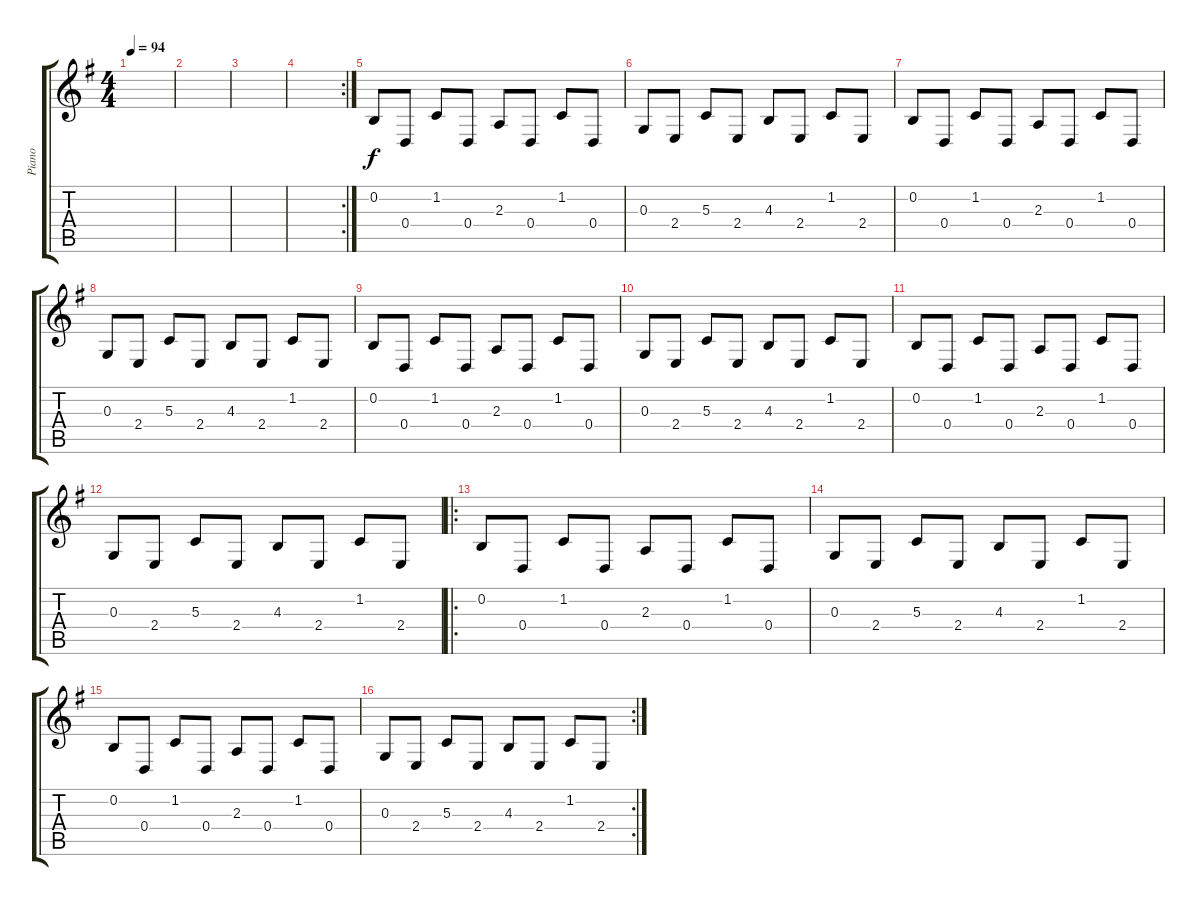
\track ("Piano" "Piano") {instrument acousticgrandpiano}
\staff {score tabs}
\tuning (E4 B3 G3 D3 A2 D2) {hide}
\ts (4 4)
\tempo 94
\clef g2
\ks g
|
|
|
\rc 2
|
0.2.8 0.4.8 1.2.8 0.4.8 2.3.8 0.4.8 1.2.8 0.4.8 |
0.3.8 2.4.8 5.3.8 2.4.8 4.3.8 2.4.8 1.2.8 2.4.8 |
0.2.8 0.4.8 1.2.8 0.4.8 2.3.8 0.4.8 1.2.8 0.4.8 |
0.3.8 2.4.8 5.3.8 2.4.8 4.3.8 2.4.8 1.2.8 2.4.8 |
0.2.8 0.4.8 1.2.8 0.4.8 2.3.8 0.4.8 1.2.8 0.4.8 |
0.3.8 2.4.8 5.3.8 2.4.8 4.3.8 2.4.8 1.2.8 2.4.8 |
0.2.8 0.4.8 1.2.8 0.4.8 2.3.8 0.4.8 1.2.8 0.4.8 |
0.3.8 2.4.8 5.3.8 2.4.8 4.3.8 2.4.8 1.2.8 2.4.8 |
\ro
0.2.8 0.4.8 1.2.8 0.4.8 2.3.8 0.4.8 1.2.8 0.4.8 |
0.3.8 2.4.8 5.3.8 2.4.8 4.3.8 2.4.8 1.2.8 2.4.8 |
0.2.8 0.4.8 1.2.8 0.4.8 2.3.8 0.4.8 1.2.8 0.4.8 |
\rc 2
0.3.8 2.4.8 5.3.8 2.4.8 4.3.8 2.4.8 1.2.8 2.4.8
